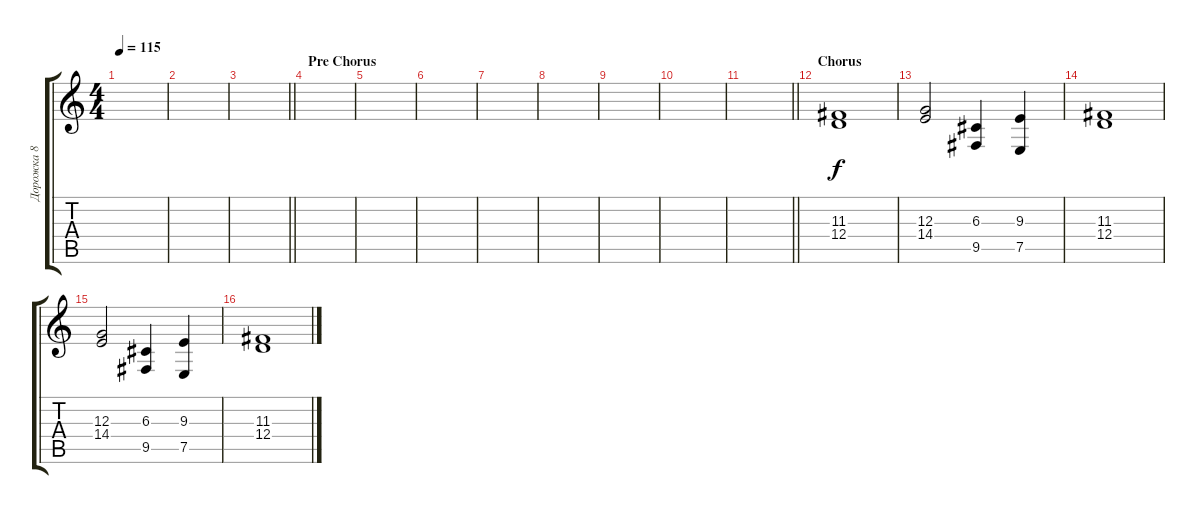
\track ("Дорожка 8" "Дорожка 8") {instrument churchorgan}
\staff {score tabs}
\tuning (E4 B3 G3 D3 A2 E2) {hide}
\ts (4 4)
\tempo 115
\clef g2
\ks c
|
|
\barLineRight lightlight
|
\section ("" "Pre Chorus")
|
|
|
|
|
|
|
\barLineRight lightlight
|
\section ("" "Chorus")
(11.3 12.4).1 |
(12.3 14.4).2 (6.3 9.5).4 (9.3 7.5).4 |
(11.3 12.4).1 |
(12.3 14.4).2 (6.3 9.5).4 (9.3 7.5).4 |
(11.3 12.4).1
